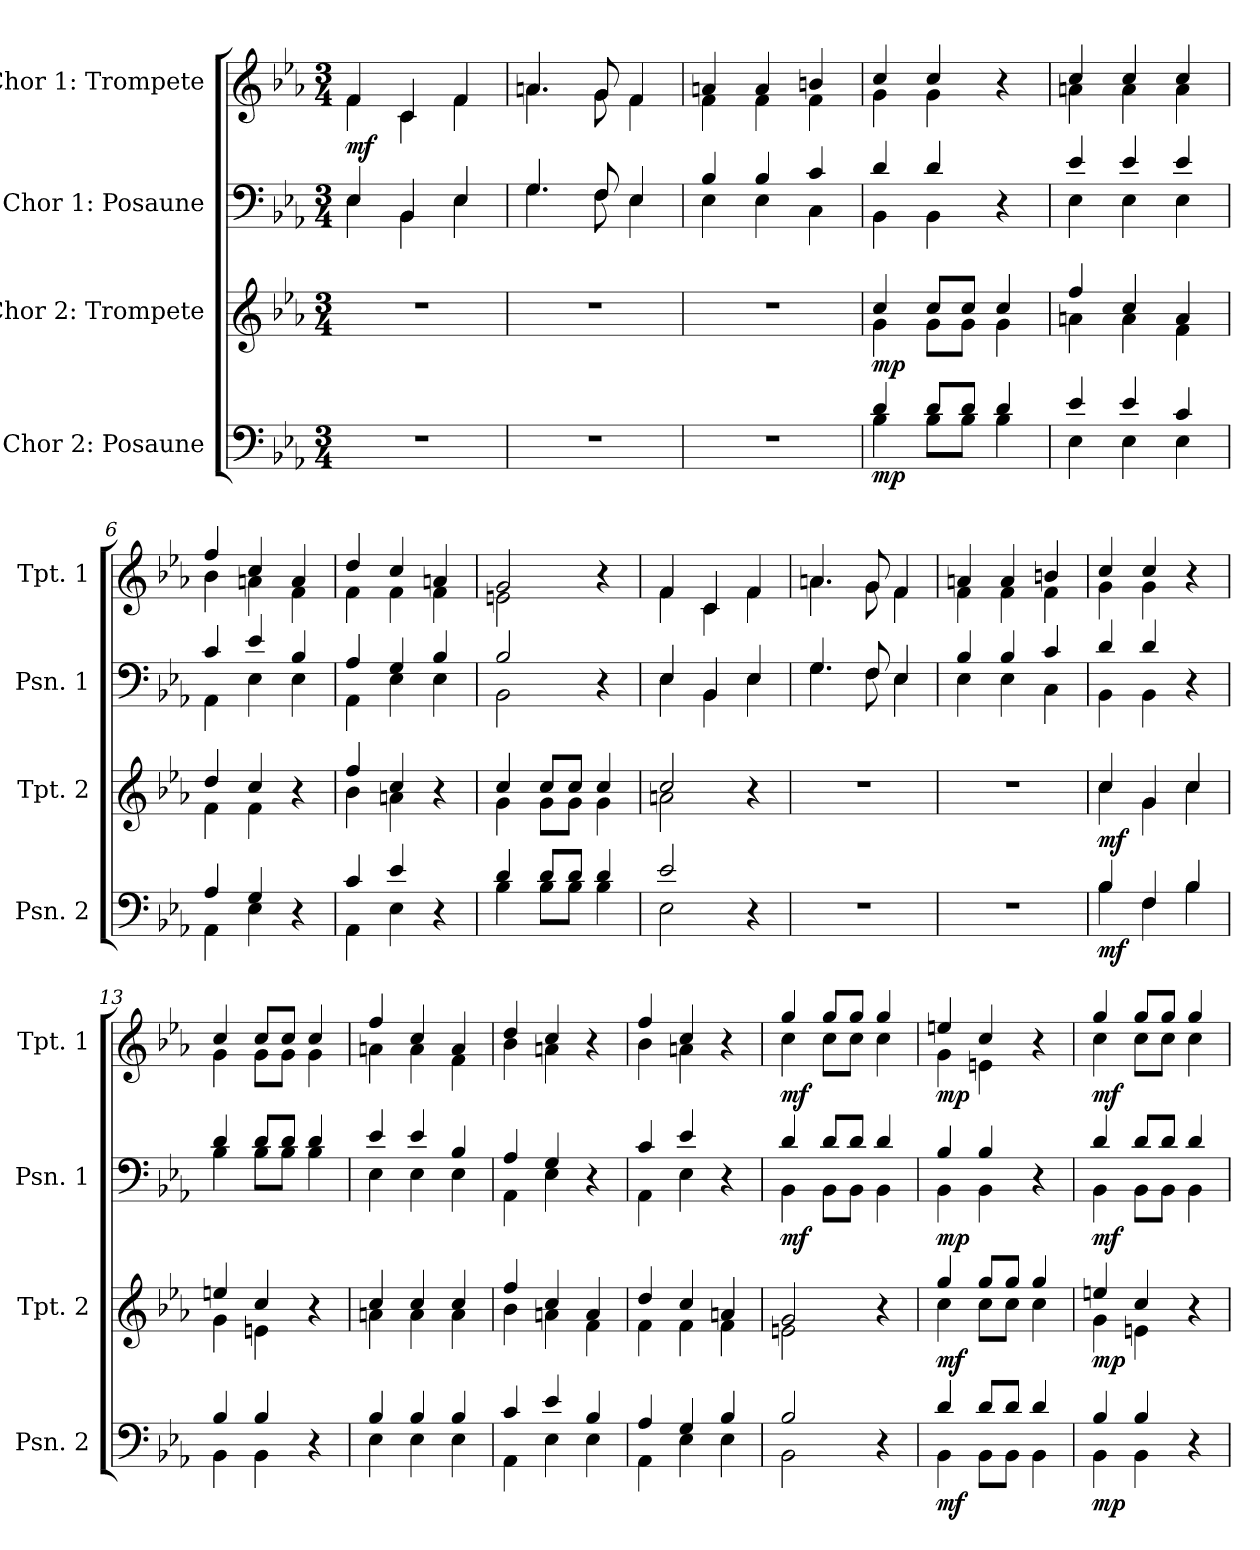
**kern	**dynam	**kern	**dynam	**kern	**dynam	**kern	**dynam
*part4	*part4	*part3	*part3	*part2	*part2	*part1	*part1
*staff4	*staff4	*staff3	*staff3	*staff2	*staff2	*staff1	*staff1
*I"Chor 2: Posaune	*	*I"Chor 2: Trompete	*	*I"Chor 1: Posaune	*	*I"Chor 1: Trompete	*
*I'Psn. 2	*	*I'Tpt. 2	*	*I'Psn. 1	*	*I'Tpt. 1	*
*clefF4	*	*clefG2	*	*clefF4	*	*clefG2	*
*	*	*ITrd1c2	*	*	*	*ITrd1c2	*
*k[b-e-a-]	*	*k[b-e-a-d-g-]	*	*k[b-e-a-]	*	*k[b-e-a-d-g-]	*
*M3/4	*	*M3/4	*	*M3/4	*	*M3/4	*
=1	=1	=1	=1	=1	=1	=1	=1
*	*	*	*	*^	*	*^	*
!	!	!	!	!	!	!LO:DY:b	!	!	!
!	!	!	!	!	!	!LO:DY:n=1:b	!	!	!LO:DY:b
2.r	.	2.r	.	4E-/	4E-\	mf mf	4e-/	4e-\	mf
.	.	.	.	4BB-/	4BB-\	.	4B-/	4B-\	.
.	.	.	.	4E-/	4E-\	.	4e-/	4e-\	.
=2	=2	=2	=2	=2	=2	=2	=2	=2	=2
2.r	.	2.r	.	4.G/	4.G\	.	4.gn/	4.g\	.
.	.	.	.	8F/	8F\	.	8f/	8f\	.
.	.	.	.	4E-/	4E-\	.	4e-/	4e-\	.
=3	=3	=3	=3	=3	=3	=3	=3	=3	=3
2.r	.	2.r	.	4B-/	4E-\	.	4gn/	4e-\	.
.	.	.	.	4B-/	4E-\	.	4g/	4e-\	.
.	.	.	.	4c/	4C\	.	4an/	4e-\	.
=4	=4	=4	=4	=4	=4	=4	=4	=4	=4
*^	*	*^	*	*	*	*	*	*	*
!	!	!LO:DY:b	!	!	!LO:DY:b	!	!	!	!	!	!
4d/	4B-\	mp	4b-/	4f\	mp	4d/	4BB-\	.	4b-/	4f\	.
8d/L	8B-\L	.	8b-/L	8f\L	.	4d/	4BB-\	.	4b-/	4f\	.
8d/J	8B-\J	.	8b-/J	8f\J	.	.	.	.	.	.	.
4d/	4B-\	.	4b-/	4f\	.	4r	4ryy	.	4r	4ryy	.
=5	=5	=5	=5	=5	=5	=5	=5	=5	=5	=5	=5
4e-/	4E-\	.	4ee-/	4gn\	.	4e-/	4E-\	.	4b-/	4gn\	.
4e-/	4E-\	.	4b-/	4g\	.	4e-/	4E-\	.	4b-/	4g\	.
4c/	4E-\	.	4g/	4e-\	.	4e-/	4E-\	.	4b-/	4g\	.
=6	=6	=6	=6	=6	=6	=6	=6	=6	=6	=6	=6
4A-/	4AA-\	.	4cc/	4e-\	.	4c/	4AA-\	.	4ee-/	4a-\	.
4G/	4E-\	.	4b-/	4e-\	.	4e-/	4E-\	.	4b-/	4gn\	.
4r	4ryy	.	4r	4ryy	.	4B-/	4E-\	.	4g/	4e-\	.
!!LO:LB:g=z	!!
=7	=7	=7	=7	=7	=7	=7	=7	=7	=7	=7	=7
4c/	4AA-\	.	4ee-/	4a-\	.	4A-/	4AA-\	.	4cc/	4e-\	.
4e-/	4E-\	.	4b-/	4gn\	.	4G/	4E-\	.	4b-/	4e-\	.
4r	4ryy	.	4r	4ryy	.	4B-/	4E-\	.	4gn/	4e-\	.
=8	=8	=8	=8	=8	=8	=8	=8	=8	=8	=8	=8
4d/	4B-\	.	4b-/	4f\	.	2B-/	2BB-\	.	2f/	2dn\	.
8d/L	8B-\L	.	8b-/L	8f\L	.	.	.	.	.	.	.
8d/J	8B-\J	.	8b-/J	8f\J	.	.	.	.	.	.	.
4d/	4B-\	.	4b-/	4f\	.	4r	4ryy	.	4r	4ryy	.
=9	=9	=9	=9	=9	=9	=9	=9	=9	=9	=9	=9
2e-/	2E-\	.	2b-/	2gn\	.	4E-/	4E-\	.	4e-/	4e-\	.
.	.	.	.	.	.	4BB-/	4BB-\	.	4B-/	4B-\	.
4r	4ryy	.	4r	4ryy	.	4E-/	4E-\	.	4e-/	4e-\	.
*v	*v	*	*	*	*	*	*	*	*	*	*
*	*	*v	*v	*	*	*	*	*	*	*
=10	=10	=10	=10	=10	=10	=10	=10	=10	=10
2.r	.	2.r	.	4.G/	4.G\	.	4.gn/	4.g\	.
.	.	.	.	8F/	8F\	.	8f/	8f\	.
.	.	.	.	4E-/	4E-\	.	4e-/	4e-\	.
=11	=11	=11	=11	=11	=11	=11	=11	=11	=11
2.r	.	2.r	.	4B-/	4E-\	.	4gn/	4e-\	.
.	.	.	.	4B-/	4E-\	.	4g/	4e-\	.
.	.	.	.	4c/	4C\	.	4an/	4e-\	.
=12	=12	=12	=12	=12	=12	=12	=12	=12	=12
*^	*	*^	*	*	*	*	*	*	*
!	!	!LO:DY:b	!	!	!LO:DY:b	!	!	!LO:DY:a	!	!	!
!	!	!	!	!	!	!	!	!LO:DY:n=1:b	!	!	!
4B-/	4B-\	mf	4b-/	4b-\	mf	4d/	4BB-\	mp mp	4b-/	4f\	.
4F/	4F\	.	4f/	4f\	.	4d/	4BB-\	.	4b-/	4f\	.
4B-/	4B-\	.	4b-/	4b-\	.	4r	4ryy	.	4r	4ryy	.
=13	=13	=13	=13	=13	=13	=13	=13	=13	=13	=13	=13
4B-/	4BB-\	.	4ddn/	4f\	.	4d/	4B-\	.	4b-/	4f\	.
4B-/	4BB-\	.	4b-/	4dn\	.	8d/L	8B-\L	.	8b-/L	8f\L	.
.	.	.	.	.	.	8d/J	8B-\J	.	8b-/J	8f\J	.
4r	4ryy	.	4r	4ryy	.	4d/	4B-\	.	4b-/	4f\	.
!!LO:LB:g=z	!!
=14	=14	=14	=14	=14	=14	=14	=14	=14	=14	=14	=14
4B-/	4E-\	.	4b-/	4gn\	.	4e-/	4E-\	.	4ee-/	4gn\	.
4B-/	4E-\	.	4b-/	4g\	.	4e-/	4E-\	.	4b-/	4g\	.
4B-/	4E-\	.	4b-/	4g\	.	4B-/	4E-\	.	4g/	4e-\	.
=15	=15	=15	=15	=15	=15	=15	=15	=15	=15	=15	=15
4c/	4AA-\	.	4ee-/	4a-\	.	4A-/	4AA-\	.	4cc/	4a-\	.
4e-/	4E-\	.	4b-/	4gn\	.	4G/	4E-\	.	4b-/	4gn\	.
4B-/	4E-\	.	4g/	4e-\	.	4r	4ryy	.	4r	4ryy	.
=16	=16	=16	=16	=16	=16	=16	=16	=16	=16	=16	=16
4A-/	4AA-\	.	4cc/	4e-\	.	4c/	4AA-\	.	4ee-/	4a-\	.
4G/	4E-\	.	4b-/	4e-\	.	4e-/	4E-\	.	4b-/	4gn\	.
4B-/	4E-\	.	4gn/	4e-\	.	4r	4ryy	.	4r	4ryy	.
=17	=17	=17	=17	=17	=17	=17	=17	=17	=17	=17	=17
!	!	!	!	!	!	!	!	!LO:DY:b	!	!	!LO:DY:b
2B-/	2BB-\	.	2f/	2dn\	.	4d/	4BB-\	mf	4ff/	4b-\	mf
.	.	.	.	.	.	8d/L	8BB-\L	.	8ff/L	8b-\L	.
.	.	.	.	.	.	8d/J	8BB-\J	.	8ff/J	8b-\J	.
4r	4ryy	.	4r	4ryy	.	4d/	4BB-\	.	4ff/	4b-\	.
=18	=18	=18	=18	=18	=18	=18	=18	=18	=18	=18	=18
!	!	!LO:DY:b	!	!	!LO:DY:b	!	!	!LO:DY:b	!	!	!LO:DY:b
4d/	4BB-\	mf	4ff/	4b-\	mf	4B-/	4BB-\	mp	4ddn/	4f\	mp
8d/L	8BB-\L	.	8ff/L	8b-\L	.	4B-/	4BB-\	.	4b-/	4dn\	.
8d/J	8BB-\J	.	8ff/J	8b-\J	.	.	.	.	.	.	.
4d/	4BB-\	.	4ff/	4b-\	.	4r	4ryy	.	4r	4ryy	.
=19	=19	=19	=19	=19	=19	=19	=19	=19	=19	=19	=19
!	!	!LO:DY:b	!	!	!LO:DY:b	!	!	!LO:DY:b	!	!	!LO:DY:b
4B-/	4BB-\	mp	4ddn/	4f\	mp	4d/	4BB-\	mf	4ff/	4b-\	mf
4B-/	4BB-\	.	4b-/	4dn\	.	8d/L	8BB-\L	.	8ff/L	8b-\L	.
.	.	.	.	.	.	8d/J	8BB-\J	.	8ff/J	8b-\J	.
4r	4ryy	.	4r	4ryy	.	4d/	4BB-\	.	4ff/	4b-\	.
*v	*v	*	*	*	*	*v	*v	*	*v	*v	*
*	*	*v	*v	*	*	*	*	*
=	=	=	=	=	=	=	=
*-	*-	*-	*-	*-	*-	*-	*-
